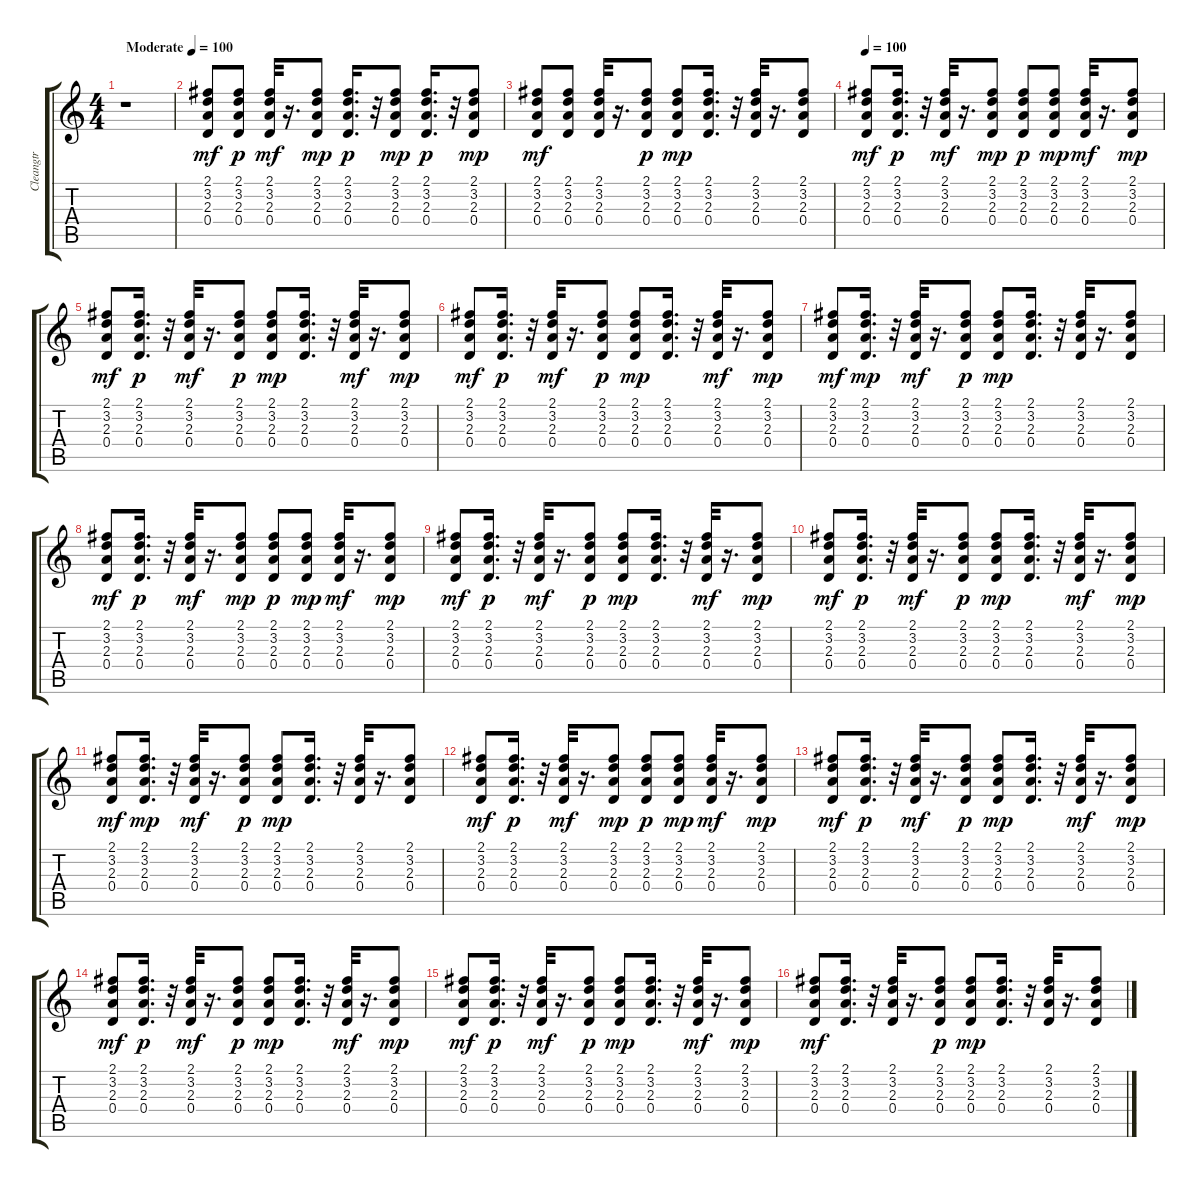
\track ("Cleangtr" "Cleangtr") {instrument electricguitarclean}
\staff {score tabs}
\tuning (E4 B3 G3 D3 A2 E2) {hide}
\ts (4 4)
\tempo (100 "Moderate")
\clef g2
\ks c
r.1{dy mf instrument electricguitarclean} |
(2.1 3.2 2.3 0.4).8 (2.1 3.2 2.3 0.4).8{dy p} (2.1 3.2 2.3 0.4).32{dy mf} r.16{d} (2.1 3.2 2.3 0.4).8{dy mp} (2.1 3.2 2.3 0.4).16{d dy p} r.32 (2.1 3.2 2.3 0.4).8{dy mp} (2.1 3.2 2.3 0.4).16{d dy p} r.32 (2.1 3.2 2.3 0.4).8{dy mp} |
(2.1 3.2 2.3 0.4).8{dy mf} (2.1 3.2 2.3 0.4).8 (2.1 3.2 2.3 0.4).32 r.16{d} (2.1 3.2 2.3 0.4).8{dy p} (2.1 3.2 2.3 0.4).8{dy mp} (2.1 3.2 2.3 0.4).16{d} r.32 (2.1 3.2 2.3 0.4).32 r.16{d} (2.1 3.2 2.3 0.4).8 |
\tempo 100
(2.1 3.2 2.3 0.4).8{dy mf} (2.1 3.2 2.3 0.4).16{d dy p} r.32 (2.1 3.2 2.3 0.4).32{dy mf} r.16{d} (2.1 3.2 2.3 0.4).8{dy mp} (2.1 3.2 2.3 0.4).8{dy p} (2.1 3.2 2.3 0.4).8{dy mp} (2.1 3.2 2.3 0.4).32{dy mf} r.16{d} (2.1 3.2 2.3 0.4).8{dy mp} |
(2.1 3.2 2.3 0.4).8{dy mf} (2.1 3.2 2.3 0.4).16{d dy p} r.32 (2.1 3.2 2.3 0.4).32{dy mf} r.16{d} (2.1 3.2 2.3 0.4).8{dy p} (2.1 3.2 2.3 0.4).8{dy mp} (2.1 3.2 2.3 0.4).16{d} r.32 (2.1 3.2 2.3 0.4).32{dy mf} r.16{d} (2.1 3.2 2.3 0.4).8{dy mp} |
(2.1 3.2 2.3 0.4).8{dy mf} (2.1 3.2 2.3 0.4).16{d dy p} r.32 (2.1 3.2 2.3 0.4).32{dy mf} r.16{d} (2.1 3.2 2.3 0.4).8{dy p} (2.1 3.2 2.3 0.4).8{dy mp} (2.1 3.2 2.3 0.4).16{d} r.32 (2.1 3.2 2.3 0.4).32{dy mf} r.16{d} (2.1 3.2 2.3 0.4).8{dy mp} |
(2.1 3.2 2.3 0.4).8{dy mf} (2.1 3.2 2.3 0.4).16{d dy mp} r.32 (2.1 3.2 2.3 0.4).32{dy mf} r.16{d} (2.1 3.2 2.3 0.4).8{dy p} (2.1 3.2 2.3 0.4).8{dy mp} (2.1 3.2 2.3 0.4).16{d} r.32 (2.1 3.2 2.3 0.4).32 r.16{d} (2.1 3.2 2.3 0.4).8 |
(2.1 3.2 2.3 0.4).8{dy mf} (2.1 3.2 2.3 0.4).16{d dy p} r.32 (2.1 3.2 2.3 0.4).32{dy mf} r.16{d} (2.1 3.2 2.3 0.4).8{dy mp} (2.1 3.2 2.3 0.4).8{dy p} (2.1 3.2 2.3 0.4).8{dy mp} (2.1 3.2 2.3 0.4).32{dy mf} r.16{d} (2.1 3.2 2.3 0.4).8{dy mp} |
(2.1 3.2 2.3 0.4).8{dy mf} (2.1 3.2 2.3 0.4).16{d dy p} r.32 (2.1 3.2 2.3 0.4).32{dy mf} r.16{d} (2.1 3.2 2.3 0.4).8{dy p} (2.1 3.2 2.3 0.4).8{dy mp} (2.1 3.2 2.3 0.4).16{d} r.32 (2.1 3.2 2.3 0.4).32{dy mf} r.16{d} (2.1 3.2 2.3 0.4).8{dy mp} |
(2.1 3.2 2.3 0.4).8{dy mf} (2.1 3.2 2.3 0.4).16{d dy p} r.32 (2.1 3.2 2.3 0.4).32{dy mf} r.16{d} (2.1 3.2 2.3 0.4).8{dy p} (2.1 3.2 2.3 0.4).8{dy mp} (2.1 3.2 2.3 0.4).16{d} r.32 (2.1 3.2 2.3 0.4).32{dy mf} r.16{d} (2.1 3.2 2.3 0.4).8{dy mp} |
(2.1 3.2 2.3 0.4).8{dy mf} (2.1 3.2 2.3 0.4).16{d dy mp} r.32 (2.1 3.2 2.3 0.4).32{dy mf} r.16{d} (2.1 3.2 2.3 0.4).8{dy p} (2.1 3.2 2.3 0.4).8{dy mp} (2.1 3.2 2.3 0.4).16{d} r.32 (2.1 3.2 2.3 0.4).32 r.16{d} (2.1 3.2 2.3 0.4).8 |
(2.1 3.2 2.3 0.4).8{dy mf} (2.1 3.2 2.3 0.4).16{d dy p} r.32 (2.1 3.2 2.3 0.4).32{dy mf} r.16{d} (2.1 3.2 2.3 0.4).8{dy mp} (2.1 3.2 2.3 0.4).8{dy p} (2.1 3.2 2.3 0.4).8{dy mp} (2.1 3.2 2.3 0.4).32{dy mf} r.16{d} (2.1 3.2 2.3 0.4).8{dy mp} |
(2.1 3.2 2.3 0.4).8{dy mf} (2.1 3.2 2.3 0.4).16{d dy p} r.32 (2.1 3.2 2.3 0.4).32{dy mf} r.16{d} (2.1 3.2 2.3 0.4).8{dy p} (2.1 3.2 2.3 0.4).8{dy mp} (2.1 3.2 2.3 0.4).16{d} r.32 (2.1 3.2 2.3 0.4).32{dy mf} r.16{d} (2.1 3.2 2.3 0.4).8{dy mp} |
(2.1 3.2 2.3 0.4).8{dy mf} (2.1 3.2 2.3 0.4).16{d dy p} r.32 (2.1 3.2 2.3 0.4).32{dy mf} r.16{d} (2.1 3.2 2.3 0.4).8{dy p} (2.1 3.2 2.3 0.4).8{dy mp} (2.1 3.2 2.3 0.4).16{d} r.32 (2.1 3.2 2.3 0.4).32{dy mf} r.16{d} (2.1 3.2 2.3 0.4).8{dy mp} |
(2.1 3.2 2.3 0.4).8{dy mf} (2.1 3.2 2.3 0.4).16{d dy p} r.32 (2.1 3.2 2.3 0.4).32{dy mf} r.16{d} (2.1 3.2 2.3 0.4).8{dy p} (2.1 3.2 2.3 0.4).8{dy mp} (2.1 3.2 2.3 0.4).16{d} r.32 (2.1 3.2 2.3 0.4).32{dy mf} r.16{d} (2.1 3.2 2.3 0.4).8{dy mp} |
(2.1 3.2 2.3 0.4).8{dy mf} (2.1 3.2 2.3 0.4).16{d} r.32 (2.1 3.2 2.3 0.4).32 r.16{d} (2.1 3.2 2.3 0.4).8{dy p} (2.1 3.2 2.3 0.4).8{dy mp} (2.1 3.2 2.3 0.4).16{d} r.32 (2.1 3.2 2.3 0.4).32 r.16{d} (2.1 3.2 2.3 0.4).8
